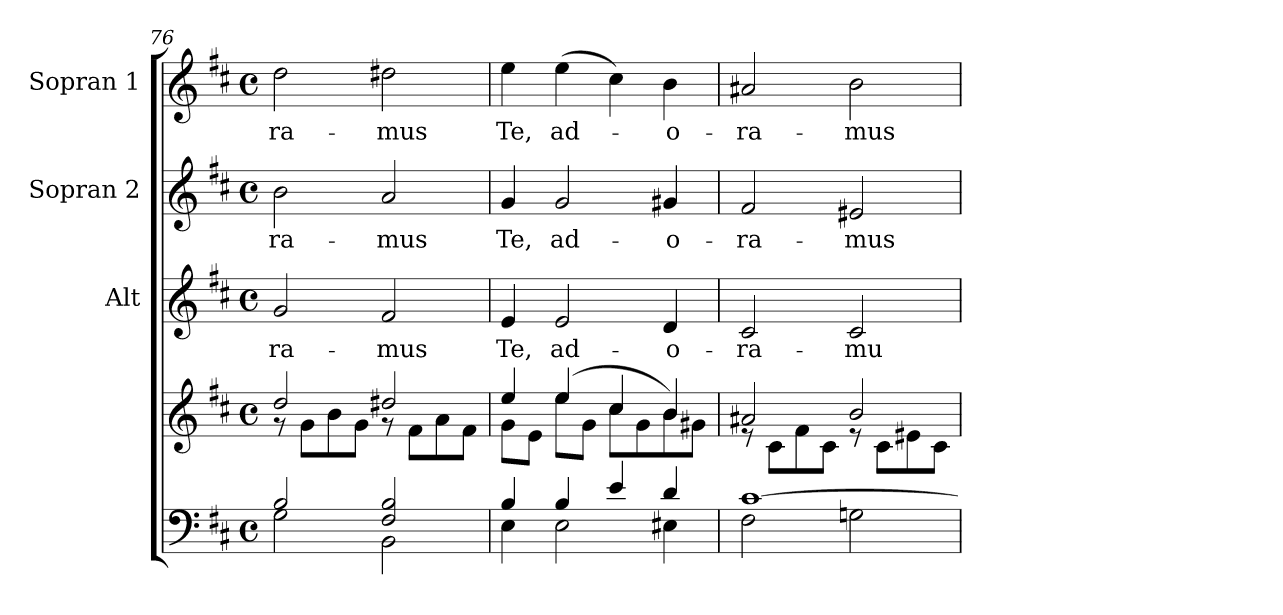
**kern	**kern	**kern	**text	**kern	**text	**kern	**text
*part4	*part4	*part3	*part3	*part2	*part2	*part1	*part1
*staff5	*staff4	*staff3	*staff3	*staff2	*staff2	*staff1	*staff1
*	*	*I"Alt	*	*I"Sopran 2	*	*I"Sopran 1	*
*	*	*I'A.	*	*I'S. 2	*	*I'S. 1	*
!!LO:PB:g=z
*clefF4	*clefG2	*clefG2	*	*clefG2	*	*clefG2	*
*k[f#c#]	*k[f#c#]	*k[f#c#]	*	*k[f#c#]	*	*k[f#c#]	*
*D:	*D:	*D:	*	*D:	*	*D:	*
*M4/4	*M4/4	*M4/4	*	*M4/4	*	*M4/4	*
*met(c)	*met(c)	*met(c)	*	*met(c)	*	*met(c)	*
=76	=76	=76	=76	=76	=76	=76	=76
*^	*^	*	*	*	*	*	*
!	!	!	!	!	!LO:LY:b	!	!LO:LY:b	!	!LO:LY:b
2B/	2G\	2dd/	8rg	2g/	-ra-	2b\	-ra-	2dd\	-ra-
.	.	.	8g\L	.	.	.	.	.	.
.	.	.	8b\	.	.	.	.	.	.
.	.	.	8g\J	.	.	.	.	.	.
!	!	!	!	!	!LO:LY:b	!	!LO:LY:b	!	!LO:LY:b
2F#/ 2B/	2BB\	2dd#X/	8rg	2f#/	-mus	2a/	-mus	2dd#X\	-mus
.	.	.	8f#\L	.	.	.	.	.	.
.	.	.	8a\	.	.	.	.	.	.
.	.	.	8f#\J	.	.	.	.	.	.
=77	=77	=77	=77	=77	=77	=77	=77	=77	=77
!	!	!	!	!	!LO:LY:b	!	!LO:LY:b	!	!LO:LY:b
4B/	4E\	4ee/	8g\L	4e/	Te,	4g/	Te,	4ee\	Te,
.	.	.	8e\J	.	.	.	.	.	.
!	!	!	!	!	!LO:LY:b	!	!LO:LY:b	!	!LO:LY:b
4B/	2E\	(4ee/	8ee\L	2e/	ad-	2g/	ad-	(>4ee\	ad-
.	.	.	8g\J	.	.	.	.	.	.
4e/	.	4cc#/	8cc#\L	.	.	.	.	4cc#\)	.
.	.	.	8g\	.	.	.	.	.	.
!	!	!	!	!	!LO:LY:b	!	!LO:LY:b	!	!LO:LY:b
4d/	4E#X\	4b/)	8b\	4d/	-o-	4g#X/	-o-	4b\	-o-
.	.	.	8g#X\J	.	.	.	.	.	.
=78	=78	=78	=78	=78	=78	=78	=78	=78	=78
!	!	!	!	!	!LO:LY:b	!	!LO:LY:b	!	!LO:LY:b
[>1c#	2F#\	2a#X/	8rd	2c#/	-ra-	2f#/	-ra-	2a#X/	-ra-
.	.	.	8c#\L	.	.	.	.	.	.
.	.	.	8f#\	.	.	.	.	.	.
.	.	.	8c#\J	.	.	.	.	.	.
!	!	!	!	!	!LO:LY:b	!	!LO:LY:b	!	!LO:LY:b
.	2Gn\	2b/	8rd	2c#/	-mu-	2e#X/	-mus	2b\	-mus
.	.	.	8c#\L	.	.	.	.	.	.
.	.	.	8e#X\	.	.	.	.	.	.
.	.	.	8c#\J	.	.	.	.	.	.
*v	*v	*	*	*	*	*	*	*	*
*	*v	*v	*	*	*	*	*	*
=	=	=	=	=	=	=	=
*-	*-	*-	*-	*-	*-	*-	*-
